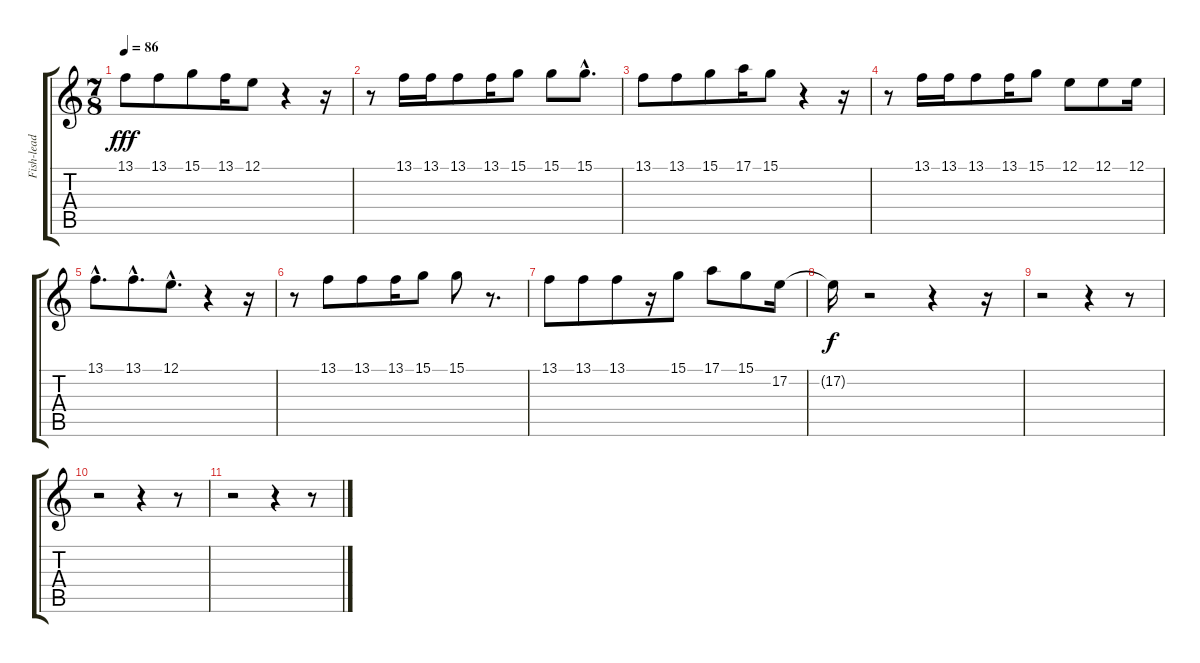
\track ("Fish-lead" "Fish-lead") {instrument electricgrandpiano}
\staff {score tabs}
\tuning (E4 B3 G3 D3 A2 E2) {hide}
\ts (7 8)
\tempo 86
\clef g2
\ks c
13.1.8{dy fff} 13.1.8 15.1.8 13.1.16 12.1.8 r.4 r.16 |
r.8 13.1.16 13.1.16 13.1.8 13.1.16 15.1.8 15.1.8 15.1{hac}.8{d} |
13.1.8 13.1.8 15.1.8 17.1.16 15.1.8 r.4 r.16 |
r.8 13.1.16 13.1.16 13.1.8 13.1.16 15.1.8 12.1.8 12.1.8 12.1.16 |
13.1{hac}.8{d} 13.1{hac}.8{d} 12.1{hac}.8{d} r.4 r.16 |
r.8 13.1.8 13.1.8 13.1.16 15.1.8 15.1.8 r.8{d} |
13.1.8 13.1.8 13.1.8 r.16 15.1.8 17.1.8 15.1.8 17.2.16 |
17.2{t}.16{dy f} r.2 r.4 r.16 |
r.2 r.4 r.8 |
r.2 r.4 r.8 |
r.2 r.4 r.8
